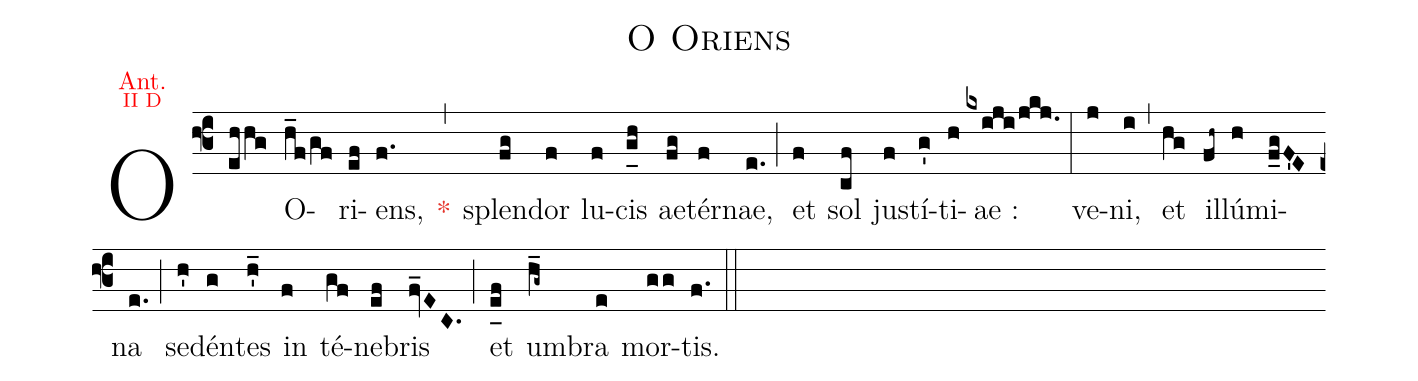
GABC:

name:O Oriens;
office-part:Antiphona;
annotation: {\color{red}\footnotesize Ant.};
annotation: {\color{red}\scriptsize II D};
%%
(f3) O(ehhg) O(h_f/gf)ri(ef)ens,(f.) <c>*</c>(,) splen(fg)dor(f) lu(f)cis(g_[uh:l]h) ae(fg)tér(f)nae,(e.) (;) et(f) sol(cf) ju(f)stí(g')ti(h)ae :(kxiji/jkj.) (:) ve(j)ni,(i) (,) et(hg) il(fh~)lú(h)mi(f_gF'E)na(e.) (;) se(h')dén(g)tes(h'_) in(f) té(gf)ne(ef)bris(fv_EC.) (;) et(e_[uh:l]f) um(h_g~)bra(e) mor(gg)tis.(f.) (::)
